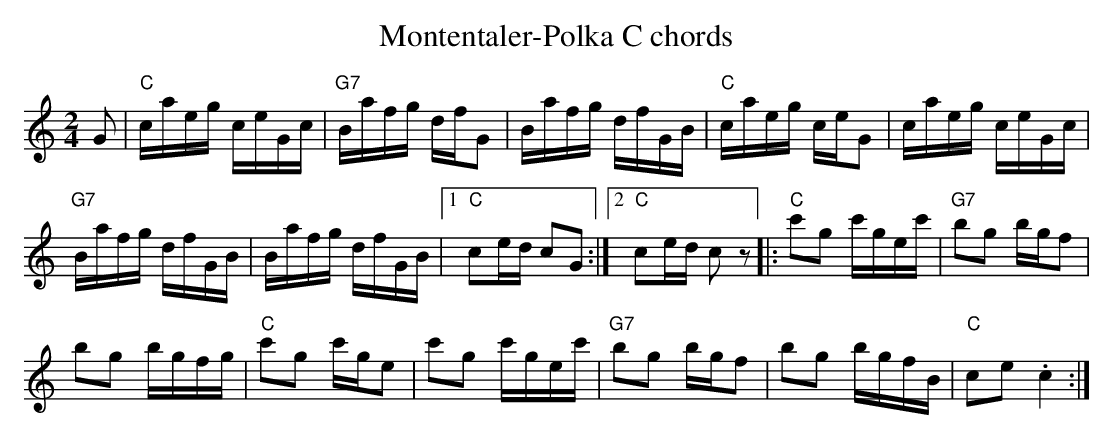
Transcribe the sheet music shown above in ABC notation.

X:1
T: Montentaler-Polka C chords
M:2/4
L:1/16
K:C %%MIDI gchordon
G2 | "C"caeg ceGc | "G7"Bafg dfG2 | Bafg dfGB | "C"caeg ceG2 | caeg ceGc |
"G7"Bafg dfGB | Bafg dfGB |1 "C"c2ed c2G2 :|2 "C"c2ed c2z2 |: "C"c'2g2 c'gec' | "G7"b2g2 bgf2 |
b2g2 bgfg | "C"c'2g2 c'ge2 | c'2g2 c'gec' | "G7"b2g2 bgf2 | b2g2 bgfB | "C"c2e2 .c4 :|
